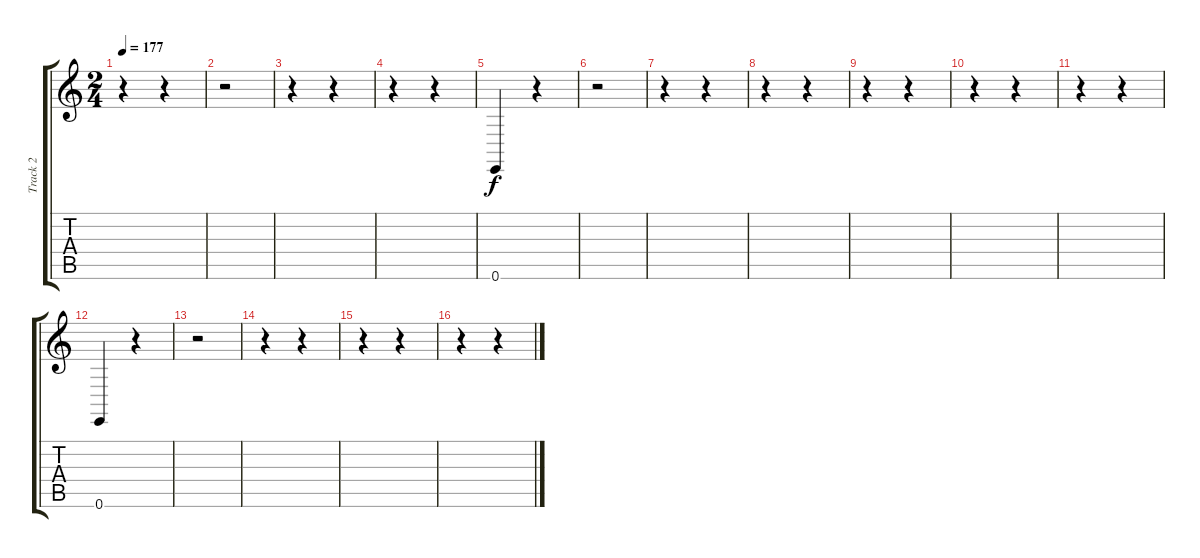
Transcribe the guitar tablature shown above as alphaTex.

\track ("Track 2" "Track 2") {instrument piccolo}
\staff {score tabs}
\tuning (E4 B3 G3 D3 A2 E2) {hide}
\ts (2 4)
\tempo 177
\clef g2
\ks c
r.4{dy f} r.4 |
r.2 |
r.4 r.4 |
r.4 r.4 |
0.6.4 r.4 |
r.2 |
r.4 r.4 |
r.4 r.4 |
r.4 r.4 |
r.4 r.4 |
r.4 r.4 |
0.6.4 r.4 |
r.2 |
r.4 r.4 |
r.4 r.4 |
r.4 r.4
